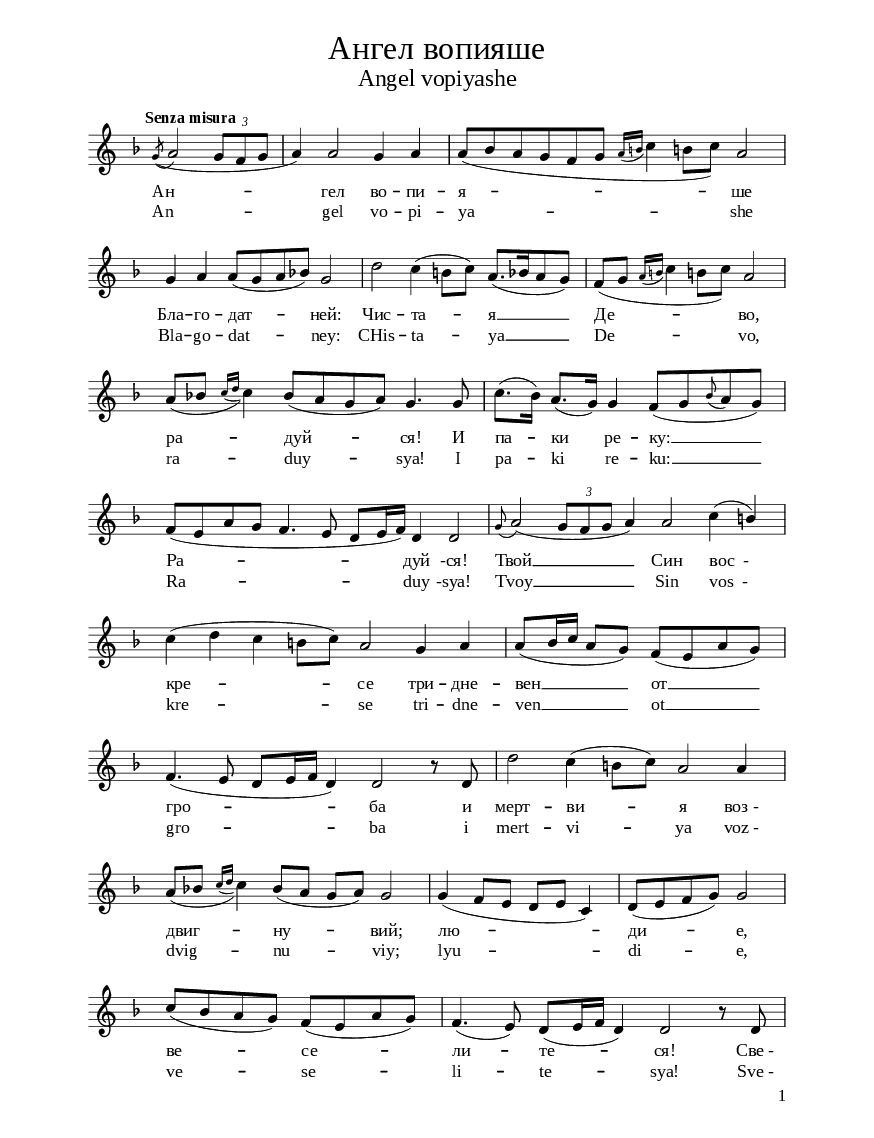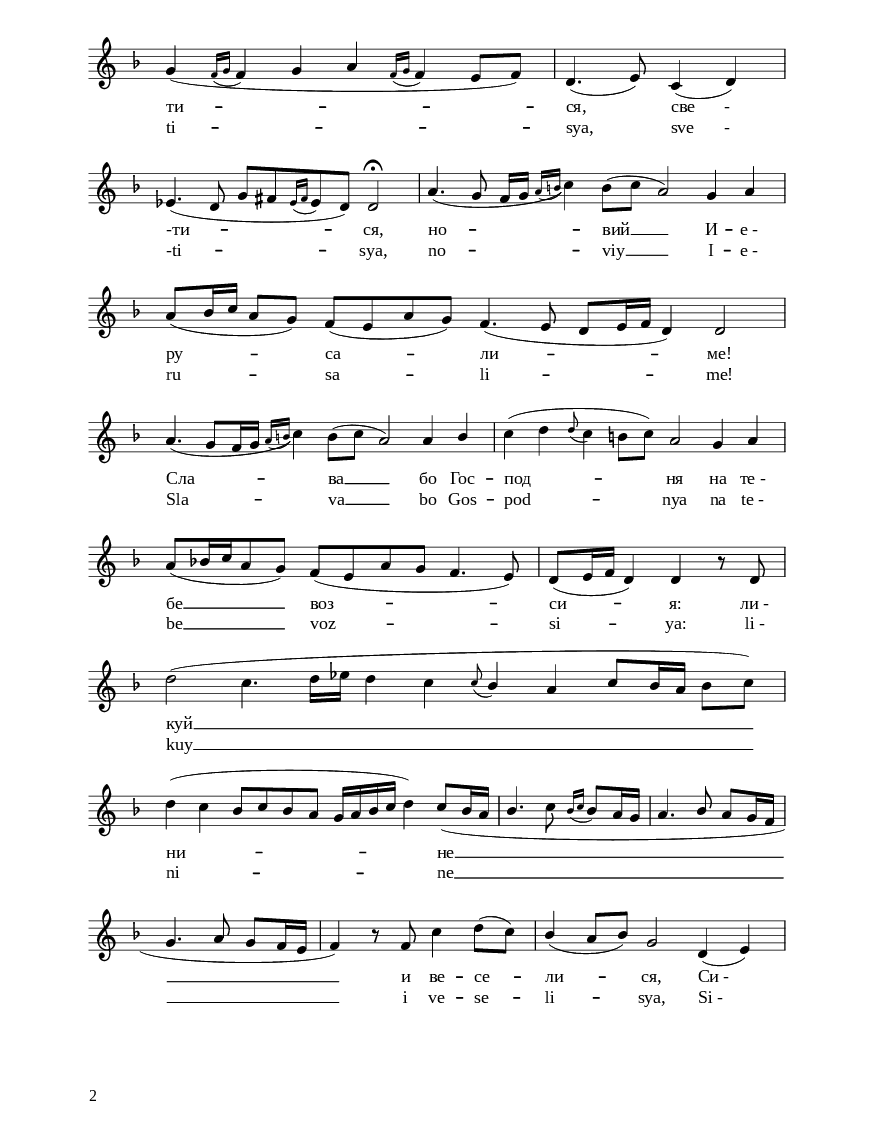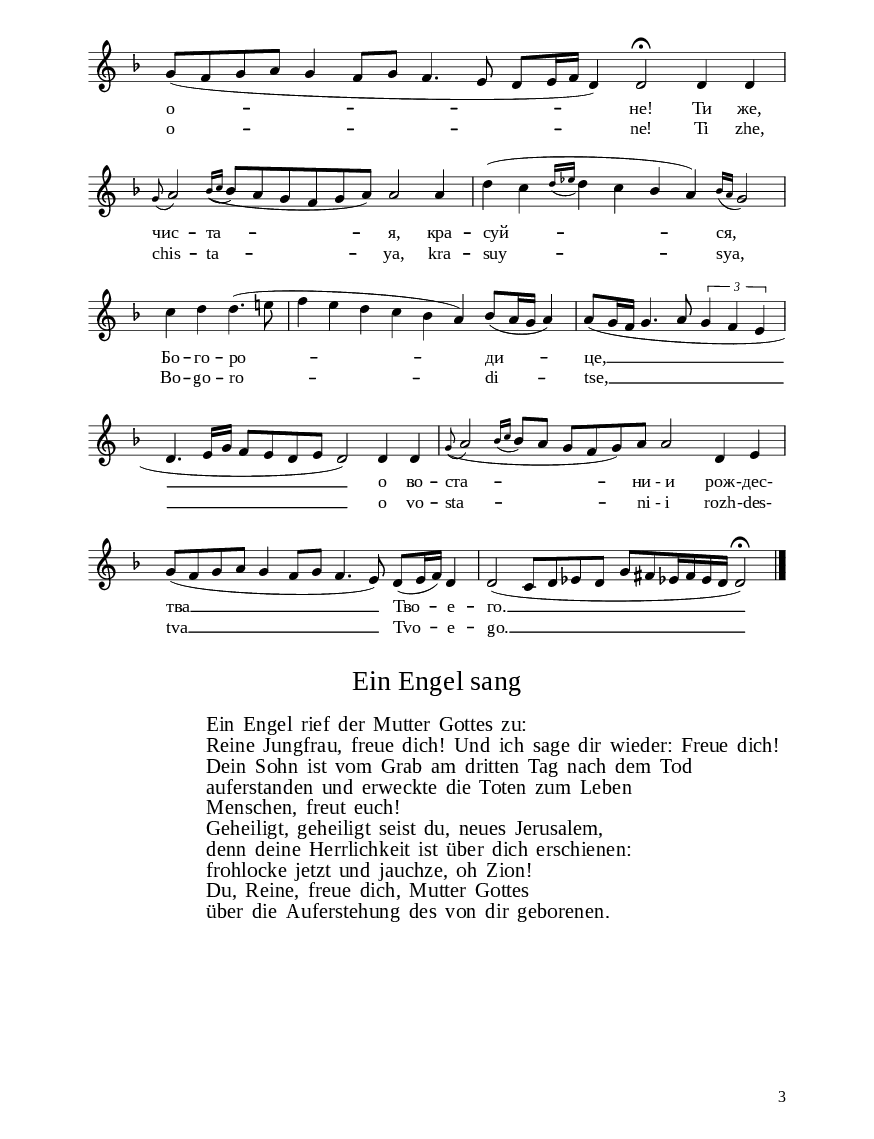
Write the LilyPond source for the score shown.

\version "2.24.0"

% include paper part and global functions
\include "include/globals.ily"

\bookpart {
  \include "include/bookpart-paper.ily"
  \score {
    \include "include/score-layout.ily"

    \new Voice \relative c' {
      \clef treble
      \key d \minor
      \tempo "Senza misura"
      \autoBeamOff
      \omit Score.TimeSignature
      \cadenzaOn % allows custom bar lines


      \acciaccatura g'8 (a2 \tuplet 3/2 { g8 [f g] } \bar "|"
      a4) a2 g4 a4 \bar "|"
      \slurDown a8( [bes a g f g] \acciaccatura { a16 [b] } c4 b!8 [c]) a2 \bar "|" \break

      \slurNeutral g4 a a8 ([g a bes]) g2 \bar "|"
      d'2 c4 (b8 [c]) a8. ([bes16 a8 g]) \bar "|"
      \slurDown f8([ g] \acciaccatura { a16 [b] } c4 b!8[ c]) a2 \bar "|"  \break

      a8( [bes] \acciaccatura { c16 [d] } c4) bes8( [a g a]) g4. g8 \bar "|"
      \slurNeutral c8.( [bes16]) a8.( [g16]) g4 f8( [g \appoggiatura bes a g]) \bar "|"  \break

      f8( [e a g] f4. e8 d [e16 f]) d4 d2 \bar "|"
      \appoggiatura g8  a2( \tuplet 3/2 { g8 [f g] } a4) a2 c4( \stemUp b) \bar "|"  \break

      \stemNeutral c4( d  c b!8 [c]) a2 g4 a \bar "|"
      \stemUp a8( [b16 c] a8 [g]) f( [e a g]) \bar "|"  \break

      f4.( e8 d[ e16 f] d4) d2 r8 d \bar "|"
      \stemNeutral d'2 c4( b!8[ c]) a2 a4 \bar "|"  \break

      \slurDown a8([bes] \acciaccatura { c16 [d] } c4) bes8( [a] g [a]) g2 \bar "|"
      g4( f8 [e] d [e] c4) \bar "|"
      d8([ e f g]) g2 \bar "|"  \break

      c8([ bes a g]) f([ e a g]) \bar "|"
      f4.( e8) d([ e16 f] d4) d2 r8 d \bar "|"  \break
      \pageBreak

      g4( \acciaccatura { f16 [g] } f4 g a \acciaccatura { f16 [g] } f4 e8[  f]) \bar "|"
      d4.( e8) c4( d) \bar "|"  \break

      ees4.( d8 g8[ fis \acciaccatura { ees16 [fis] }  ees8 d]) d2\fermata \bar "|"
      a'4.( g8 fis16[ g] \acciaccatura { a16 [b] } c4) \slurNeutral b8([ c] a2) g4 a4 \bar "|"  \break

      \stemUp a8([ b16 c] a8  [g]) fis8([ ees a g]) fis4.( ees8 d[ ees16 fis] d4) d2 \bar "|"  \break

      \stemNeutral \slurDown a'4.( g8[ fis16 g] \acciaccatura { a16 [b!] } c4) \slurNeutral b8([ c]  a2)  a4 \stemUp b \bar "|"
      \stemNeutral c4( d \appoggiatura d8 c4 b!8[ c]) a2 g4 a \bar "|"  \break

      a8([ bes16 c a8 g]) fis([ ees a g] fis4. ees8) \bar "|"
      d8([ ees16 fis] d4) d r8 d \bar "|"  \break

      d'2( c4. d16[ ees] d4 c \appoggiatura c8 \stemUp bes4 a c8[ bes16 a]  \stemNeutral bes8[ c]) \bar "|"  \break

      d4( c \stemUp bes8[ c bes a] g16[ a bes c] \stemNeutral d4) \stemUp \slurDown c8([ bes16 a] \bar "|" \noBreak
      bes4. \stemNeutral c8 \acciaccatura { bes16 [c] } \stemUp bes8[ a16 g]  \bar "|" \noBreak
      a4. bes8 a[ g16 fis] \bar "|" \break

      g4. a8 g8[ fis16 ees] \bar "|"
      fis4) r8 fis \stemNeutral \slurNeutral c'4 d8([ c])  \bar "|"
      \stemUp bes4( a8[ bes]) g2 d4( ees)  \bar "|" \break
      \pageBreak

      g8([ fis g a] g4 fis8[ g] fis4. ees8 d8[ ees16 fis] d4) d2\fermata d4 d  \bar "|" \break

      \appoggiatura g8 a2 \acciaccatura { bes16([ c] } bes8[ a g fis g a]) a2 a4 \bar "|"
      \stemNeutral d4( c \acciaccatura { d16[ ees!]} d4 c \stemUp bes a) \acciaccatura { bes16[ a] } g2 \bar "|" \break

      \stemNeutral c4 d d4.( e8 \bar "|" \noBreak
      f4 e d c bes a) bes8([ a16 g] a4) \bar "|" \noBreak
      a8([ g16 fis] g4. a8 \tuplet 3/2 { g4 fis ees } \bar "|" \break

      d4. ees16[ g] fis8[ ees d ees] d2) d4 d \bar "|" \noBreak
      \appoggiatura g8( a2 \acciaccatura { bes16[ c] } bes8[ a] g8[ fis g) a] a2 d,4 ees \bar "|" \break

      g8([ fis g a] g4 fis8[ g] fis4. ees8) d([ ees16 fis)] d4 \bar "|" \noBreak
      d2( c8[  d ees! d] g8[ fis! ees!16 fis  ees d] d2)\fermata \bar "|."

      %\pageBreak
    }

    \addlyrics {
      Ан -- гел во -- пи -- я -- -- -- ше
      Бла -- го -- дат -- ней: Чис -- та -- я __ Де -- во,
      ра -- дуй -- ся! И па -- ки ре -- ку: __
      Ра -- -- дуй -ся! Твой __ Син "вос  -"
      кре -- -- се три -- дне -- вен __  от __
      гро -- ба и мерт -- ви -- я "воз -"
      двиг -- ну -- вий; лю -- -- ди -- е,
      ве -- се -- ли -- те -- ся! "Све -"
      ти -- -- -- -- -- -- ся, "све       -"
      "-ти" --  -- ся, но -- -- вий __ И -- "е -"
      ру -- -- са -- ли -- -- -- ме!
      Сла -- ва __ бо Гос -- под -- ня на "те -"
      бе __ воз -- -- си -- я: "ли -"
      куй __ ни -- -- не __
      и ве -- се -- ли -- ся, "Си -"
      о -- -- -- -- -- -- не! Ти же,
      чис -- та -- я, кра -- суй -- -- ся,
      Бо -- го -- ро -- -- -- ди -- це, __
      о во -- ста -- "ни - и      " рож -- "-дес-"
      тва __ Тво -- е -- го. __
    }

    \addlyrics {
      An -- gel vo -- pi -- ya -- -- -- she
      Bla -- go -- dat -- ney: CHis -- ta -- ya __ De -- vo,
      ra -- duy -- sya! I pa -- ki re -- ku: __
      Ra -- -- duy -sya! Tvoy __ Sin "vos  -"
      kre -- -- se tri -- dne -- ven __  ot __
      gro -- ba i mert -- vi -- ya "voz -"
      dvig -- nu -- viy; lyu -- -- di -- e,
      ve -- se -- li -- te -- sya! "Sve -"
      ti -- -- -- -- -- -- sya, "sve       -"
      "-ti" --  -- sya, no -- -- viy __ I -- "e -"
      ru -- -- sa -- li -- -- -- me!
      Sla -- va __ bo Gos -- pod -- nya na "te -"
      be __ voz -- -- si -- ya: "li -"
      kuy __ ni -- -- ne __
      i ve -- se -- li -- sya, "Si -"
      o -- -- -- -- -- -- ne! Ti zhe,
      chis -- ta -- ya, kra -- suy -- -- sya,
      Bo -- go -- ro -- -- -- di -- tse, __
      o vo -- sta -- "ni - i      " rozh -- "-des-"
      tva __ Tvo -- e -- go. __
    }

    \header {
      title = \titleFunc "Ангел вопияше" "Angel vopiyashe"
    }

    \midi{}

  } % score

  
  % include foreign translation(s) of the song
  \version "2.24.0"

\markup \fill-line { \fontsize #deTitleFontSize "Ein Engel sang" }
\markup \null
\markup \null
\markup \fontsize #deCoupletFontSize {
  \hspace #10
  \override #`(baseline-skip . ,deCoupletBaselineSkip)

  \column {
     
     \line { " "Ein Engel rief der Mutter Gottes zu:}

\line { " "Reine Jungfrau, freue dich! Und ich sage dir wieder: Freue dich!}

\line { " "Dein Sohn ist vom Grab am dritten Tag nach dem Tod}

\line { " "auferstanden und erweckte die Toten zum Leben}

\line { " "Menschen, freut euch!}


\line { " "Geheiligt, geheiligt seist du, neues Jerusalem, }

\line { " "denn deine Herrlichkeit ist über dich erschienen: }

\line { " "frohlocke jetzt und jauchze, oh Zion!}

\line { " "Du, Reine, freue dich, Mutter Gottes}

\line { " "über die Auferstehung des von dir geborenen.}
     
     
           }
       
    }    


} % bookpart
